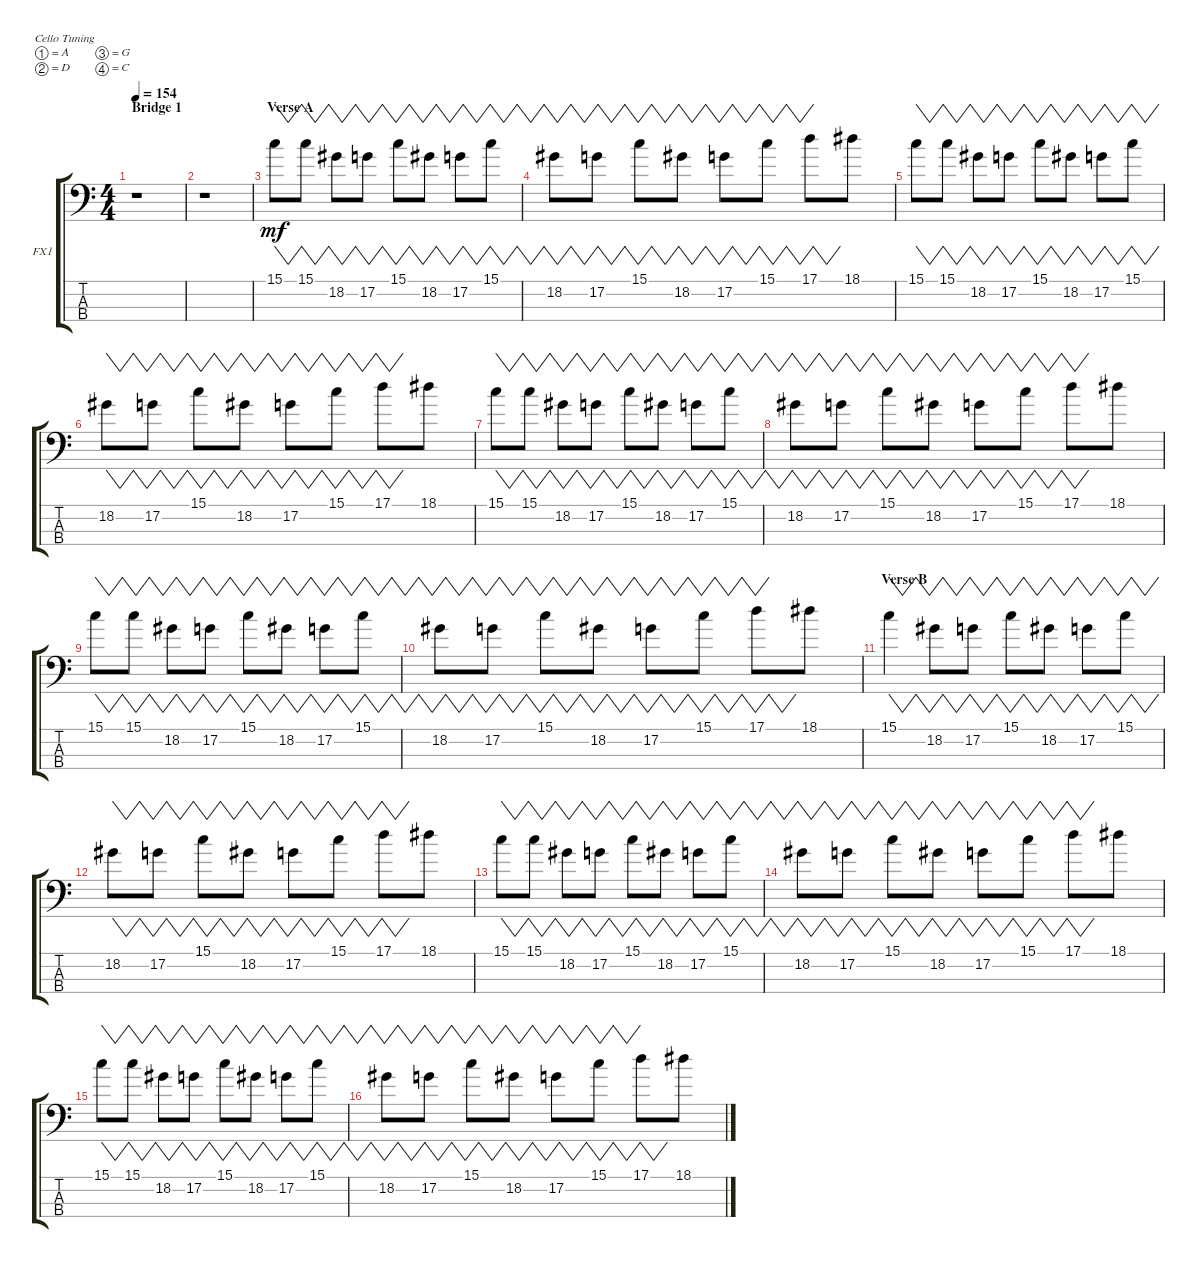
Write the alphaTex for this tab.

\defaultSystemsLayout 4
\bracketExtendMode groupsimilarinstruments
\firstSystemTrackNameOrientation horizontal
\otherSystemsTrackNameOrientation horizontal
\track ("Main Effect" "FX1") {instrument cello}
\staff {score tabs}
\tuning (A3 D3 G2 C2)
\ts (4 4)
\section ("" "Bridge 1")
\tempo 154
\clef f4
\ks c
r.1{dy mf} |
r.1 |
\section ("" "Verse A")
15.1.8{vw} 15.1.8{vw} 18.2.8{vw} 17.2.8{vw} 15.1.8{vw} 18.2.8{vw} 17.2.8{vw} 15.1.8{vw} |
18.2.8{vw} 17.2.8{vw} 15.1.8{vw} 18.2.8{vw} 17.2.8{vw} 15.1.8{vw} 17.1.8{vw} 18.1.8 |
15.1.8{vw} 15.1.8{vw} 18.2.8{vw} 17.2.8{vw} 15.1.8{vw} 18.2.8{vw} 17.2.8{vw} 15.1.8{vw} |
18.2.8{vw} 17.2.8{vw} 15.1.8{vw} 18.2.8{vw} 17.2.8{vw} 15.1.8{vw} 17.1.8{vw} 18.1.8 |
15.1.8{vw} 15.1.8{vw} 18.2.8{vw} 17.2.8{vw} 15.1.8{vw} 18.2.8{vw} 17.2.8{vw} 15.1.8{vw} |
18.2.8{vw} 17.2.8{vw} 15.1.8{vw} 18.2.8{vw} 17.2.8{vw} 15.1.8{vw} 17.1.8{vw} 18.1.8 |
15.1.8{vw} 15.1.8{vw} 18.2.8{vw} 17.2.8{vw} 15.1.8{vw} 18.2.8{vw} 17.2.8{vw} 15.1.8{vw} |
18.2.8{vw} 17.2.8{vw} 15.1.8{vw} 18.2.8{vw} 17.2.8{vw} 15.1.8{vw} 17.1.8{vw} 18.1.8 |
\section ("" "Verse B")
15.1.4{vw} 18.2.8{vw} 17.2.8{vw} 15.1.8{vw} 18.2.8{vw} 17.2.8{vw} 15.1.8{vw} |
18.2.8{vw} 17.2.8{vw} 15.1.8{vw} 18.2.8{vw} 17.2.8{vw} 15.1.8{vw} 17.1.8{vw} 18.1.8 |
15.1.8{vw} 15.1.8{vw} 18.2.8{vw} 17.2.8{vw} 15.1.8{vw} 18.2.8{vw} 17.2.8{vw} 15.1.8{vw} |
18.2.8{vw} 17.2.8{vw} 15.1.8{vw} 18.2.8{vw} 17.2.8{vw} 15.1.8{vw} 17.1.8{vw} 18.1.8 |
15.1.8{vw} 15.1.8{vw} 18.2.8{vw} 17.2.8{vw} 15.1.8{vw} 18.2.8{vw} 17.2.8{vw} 15.1.8{vw} |
18.2.8{vw} 17.2.8{vw} 15.1.8{vw} 18.2.8{vw} 17.2.8{vw} 15.1.8{vw} 17.1.8{vw} 18.1.8
